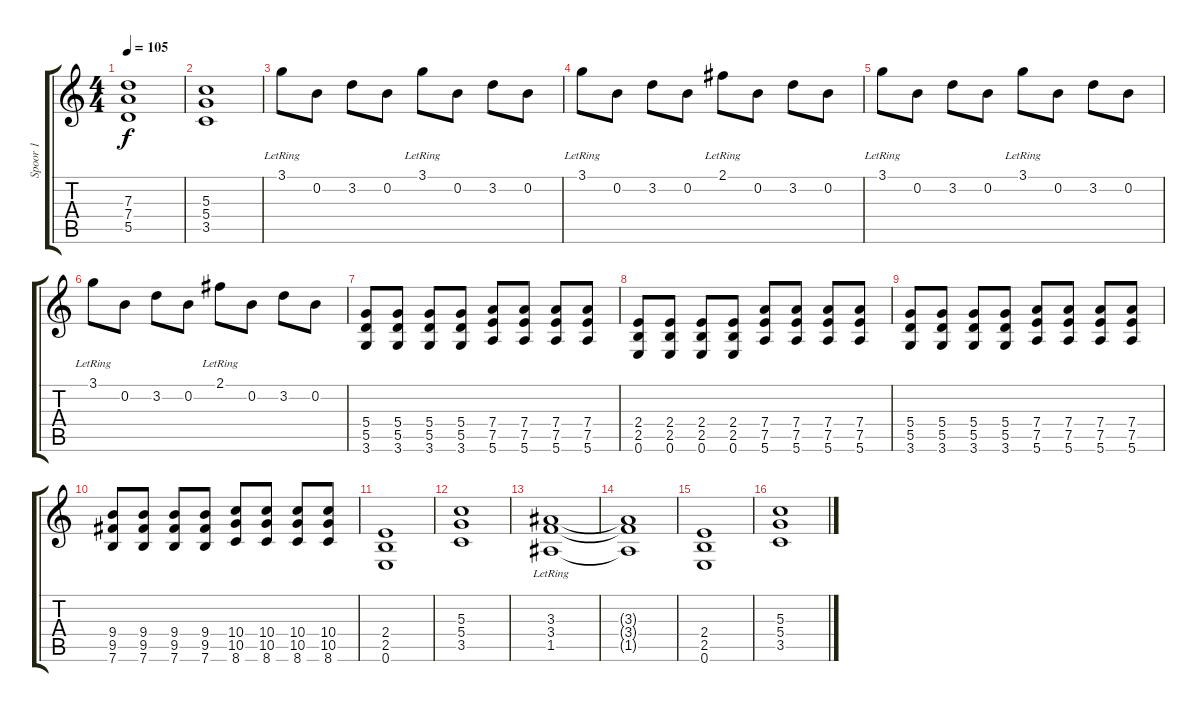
\track ("Spoor 1" "Spoor 1") {instrument overdrivenguitar}
\staff {score tabs}
\tuning (E4 B3 G3 D3 A2 E2) {hide}
\ts (4 4)
\tempo 105
\clef g2
\ks c
(7.3 7.4 5.5).1{dy f} |
(5.3 5.4 3.5).1 |
3.1{lr}.8{instrument overdrivenguitar} 0.2.8 3.2.8 0.2.8 3.1{lr}.8 0.2.8 3.2.8 0.2.8 |
3.1{lr}.8 0.2.8 3.2.8 0.2.8 2.1{lr}.8 0.2.8 3.2.8 0.2.8 |
3.1{lr}.8 0.2.8 3.2.8 0.2.8 3.1{lr}.8 0.2.8 3.2.8 0.2.8 |
3.1{lr}.8 0.2.8 3.2.8 0.2.8 2.1{lr}.8 0.2.8 3.2.8 0.2.8 |
(5.4 5.5 3.6).8{instrument overdrivenguitar} (5.4 5.5 3.6).8 (5.4 5.5 3.6).8 (5.4 5.5 3.6).8 (7.4 7.5 5.6).8 (7.4 7.5 5.6).8 (7.4 7.5 5.6).8 (7.4 7.5 5.6).8 |
(2.4 2.5 0.6).8 (2.4 2.5 0.6).8 (2.4 2.5 0.6).8 (2.4 2.5 0.6).8 (7.4 7.5 5.6).8 (7.4 7.5 5.6).8 (7.4 7.5 5.6).8 (7.4 7.5 5.6).8 |
(5.4 5.5 3.6).8 (5.4 5.5 3.6).8 (5.4 5.5 3.6).8 (5.4 5.5 3.6).8 (7.4 7.5 5.6).8 (7.4 7.5 5.6).8 (7.4 7.5 5.6).8 (7.4 7.5 5.6).8 |
(9.4 9.5 7.6).8 (9.4 9.5 7.6).8 (9.4 9.5 7.6).8 (9.4 9.5 7.6).8 (10.4 10.5 8.6).8 (10.4 10.5 8.6).8 (10.4 10.5 8.6).8 (10.4 10.5 8.6).8 |
(2.4 2.5 0.6).1 |
(5.3 5.4 3.5).1 |
(3.3{lr} 3.4{lr} 1.5{lr}).1 |
(3.3{t} 3.4{t} 1.5{t}).1 |
(2.4 2.5 0.6).1 |
(5.3 5.4 3.5).1
